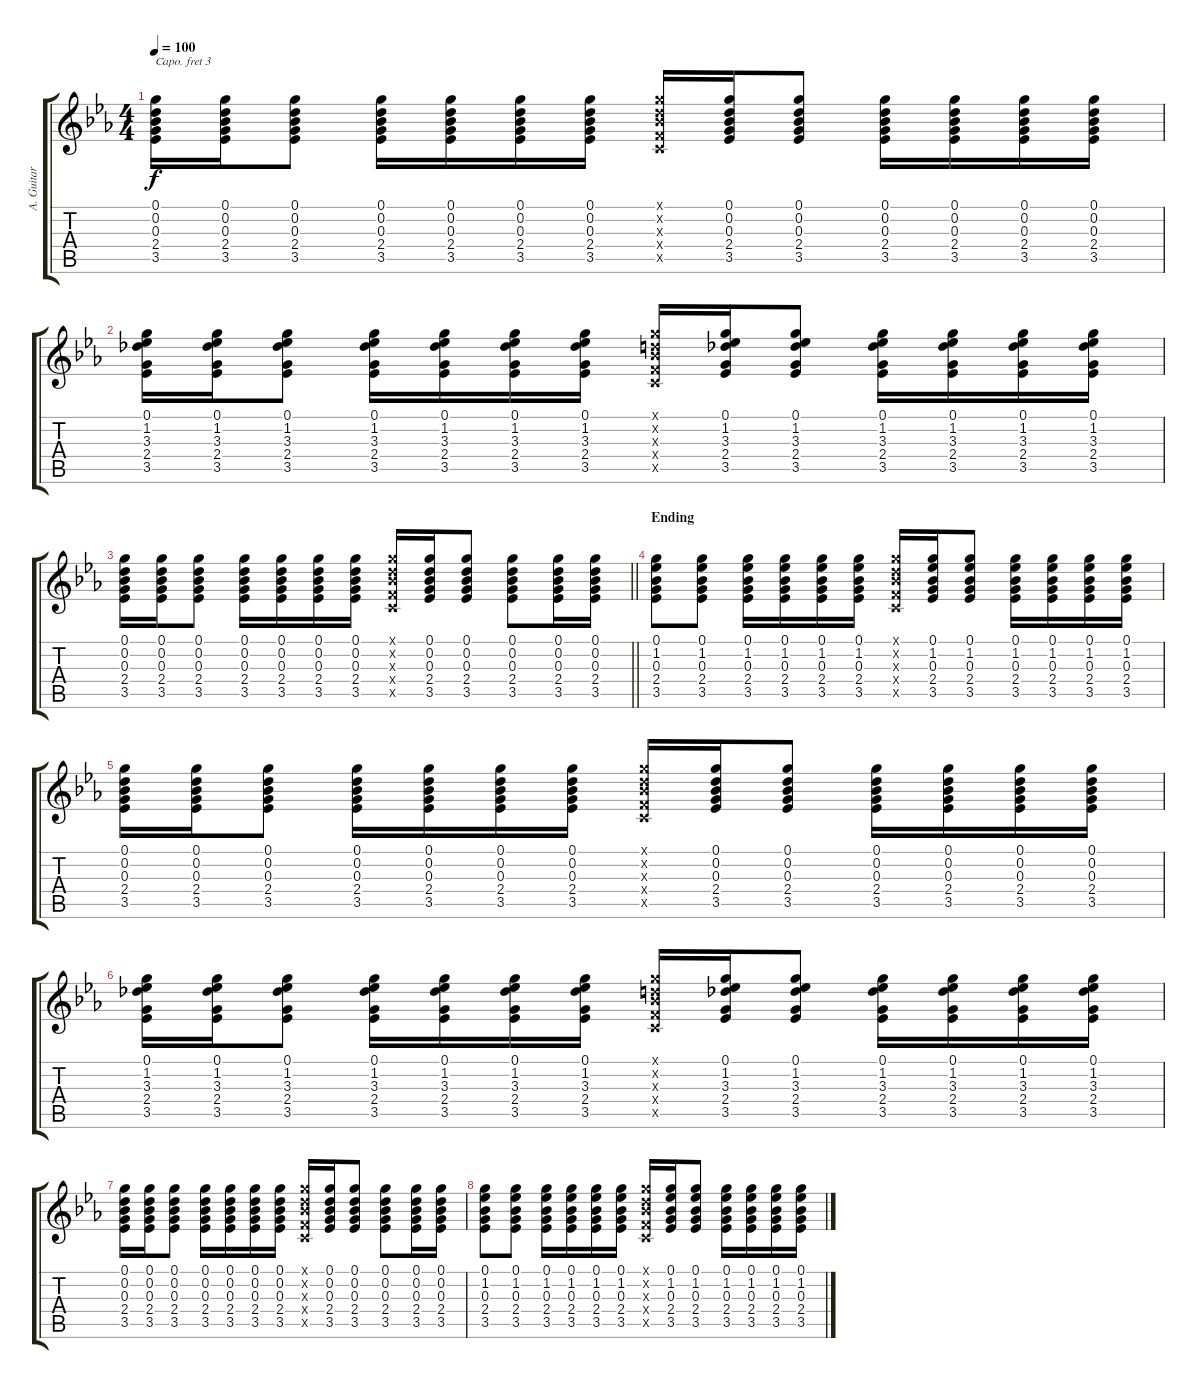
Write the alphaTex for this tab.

\track ("A. Guitar" "A. Guitar") {instrument acousticguitarsteel}
\staff {score tabs}
\capo 3
\tuning (E4 B3 G3 D3 A2 E2) {hide}
\ts (4 4)
\tempo 100
\clef g2
\ks eb
(0.1 0.2 0.3 2.4 3.5).16{dy f} (0.1 0.2 0.3 2.4 3.5).16 (0.1 0.2 0.3 2.4 3.5).8 (0.1 0.2 0.3 2.4 3.5).16 (0.1 0.2 0.3 2.4 3.5).16 (0.1 0.2 0.3 2.4 3.5).16 (0.1 0.2 0.3 2.4 3.5).16 (0.1{x} 0.2{x} 0.3{x} 0.4{x} 0.5{x}).16 (0.1 0.2 0.3 2.4 3.5).16 (0.1 0.2 0.3 2.4 3.5).8 (0.1 0.2 0.3 2.4 3.5).16 (0.1 0.2 0.3 2.4 3.5).16 (0.1 0.2 0.3 2.4 3.5).16 (0.1 0.2 0.3 2.4 3.5).16 |
(0.1 1.2 3.3 2.4 3.5).16 (0.1 1.2 3.3 2.4 3.5).16 (0.1 1.2 3.3 2.4 3.5).8 (0.1 1.2 3.3 2.4 3.5).16 (0.1 1.2 3.3 2.4 3.5).16 (0.1 1.2 3.3 2.4 3.5).16 (0.1 1.2 3.3 2.4 3.5).16 (0.1{x} 0.2{x} 0.3{x} 0.4{x} 0.5{x}).16 (0.1 1.2 3.3 2.4 3.5).16 (0.1 1.2 3.3 2.4 3.5).8 (0.1 1.2 3.3 2.4 3.5).16 (0.1 1.2 3.3 2.4 3.5).16 (0.1 1.2 3.3 2.4 3.5).16 (0.1 1.2 3.3 2.4 3.5).16 |
\barLineRight lightlight
(0.1 0.2 0.3 2.4 3.5).16 (0.1 0.2 0.3 2.4 3.5).16 (0.1 0.2 0.3 2.4 3.5).8 (0.1 0.2 0.3 2.4 3.5).16 (0.1 0.2 0.3 2.4 3.5).16 (0.1 0.2 0.3 2.4 3.5).16 (0.1 0.2 0.3 2.4 3.5).16 (0.1{x} 0.2{x} 0.3{x} 0.4{x} 0.5{x}).16 (0.1 0.2 0.3 2.4 3.5).16 (0.1 0.2 0.3 2.4 3.5).8 (0.1 0.2 0.3 2.4 3.5).8 (0.1 0.2 0.3 2.4 3.5).16 (0.1 0.2 0.3 2.4 3.5).16 |
\section ("" "Ending")
(0.1 1.2 0.3 2.4 3.5).8 (0.1 1.2 0.3 2.4 3.5).8 (0.1 1.2 0.3 2.4 3.5).16 (0.1 1.2 0.3 2.4 3.5).16 (0.1 1.2 0.3 2.4 3.5).16 (0.1 1.2 0.3 2.4 3.5).16 (0.1{x} 0.2{x} 0.3{x} 0.4{x} 0.5{x}).16 (0.1 1.2 0.3 2.4 3.5).16 (0.1 1.2 0.3 2.4 3.5).8 (0.1 1.2 0.3 2.4 3.5).16 (0.1 1.2 0.3 2.4 3.5).16 (0.1 1.2 0.3 2.4 3.5).16 (0.1 1.2 0.3 2.4 3.5).16 |
(0.1 0.2 0.3 2.4 3.5).16 (0.1 0.2 0.3 2.4 3.5).16 (0.1 0.2 0.3 2.4 3.5).8 (0.1 0.2 0.3 2.4 3.5).16 (0.1 0.2 0.3 2.4 3.5).16 (0.1 0.2 0.3 2.4 3.5).16 (0.1 0.2 0.3 2.4 3.5).16 (0.1{x} 0.2{x} 0.3{x} 0.4{x} 0.5{x}).16 (0.1 0.2 0.3 2.4 3.5).16 (0.1 0.2 0.3 2.4 3.5).8 (0.1 0.2 0.3 2.4 3.5).16 (0.1 0.2 0.3 2.4 3.5).16 (0.1 0.2 0.3 2.4 3.5).16 (0.1 0.2 0.3 2.4 3.5).16 |
(0.1 1.2 3.3 2.4 3.5).16 (0.1 1.2 3.3 2.4 3.5).16 (0.1 1.2 3.3 2.4 3.5).8 (0.1 1.2 3.3 2.4 3.5).16 (0.1 1.2 3.3 2.4 3.5).16 (0.1 1.2 3.3 2.4 3.5).16 (0.1 1.2 3.3 2.4 3.5).16 (0.1{x} 0.2{x} 0.3{x} 0.4{x} 0.5{x}).16 (0.1 1.2 3.3 2.4 3.5).16 (0.1 1.2 3.3 2.4 3.5).8 (0.1 1.2 3.3 2.4 3.5).16 (0.1 1.2 3.3 2.4 3.5).16 (0.1 1.2 3.3 2.4 3.5).16 (0.1 1.2 3.3 2.4 3.5).16 |
(0.1 0.2 0.3 2.4 3.5).16 (0.1 0.2 0.3 2.4 3.5).16 (0.1 0.2 0.3 2.4 3.5).8 (0.1 0.2 0.3 2.4 3.5).16 (0.1 0.2 0.3 2.4 3.5).16 (0.1 0.2 0.3 2.4 3.5).16 (0.1 0.2 0.3 2.4 3.5).16 (0.1{x} 0.2{x} 0.3{x} 0.4{x} 0.5{x}).16 (0.1 0.2 0.3 2.4 3.5).16 (0.1 0.2 0.3 2.4 3.5).8 (0.1 0.2 0.3 2.4 3.5).8 (0.1 0.2 0.3 2.4 3.5).16 (0.1 0.2 0.3 2.4 3.5).16 |
(0.1 1.2 0.3 2.4 3.5).8 (0.1 1.2 0.3 2.4 3.5).8 (0.1 1.2 0.3 2.4 3.5).16 (0.1 1.2 0.3 2.4 3.5).16 (0.1 1.2 0.3 2.4 3.5).16 (0.1 1.2 0.3 2.4 3.5).16 (0.1{x} 0.2{x} 0.3{x} 0.4{x} 0.5{x}).16 (0.1 1.2 0.3 2.4 3.5).16 (0.1 1.2 0.3 2.4 3.5).8 (0.1 1.2 0.3 2.4 3.5).16 (0.1 1.2 0.3 2.4 3.5).16 (0.1 1.2 0.3 2.4 3.5).16 (0.1 1.2 0.3 2.4 3.5).16
